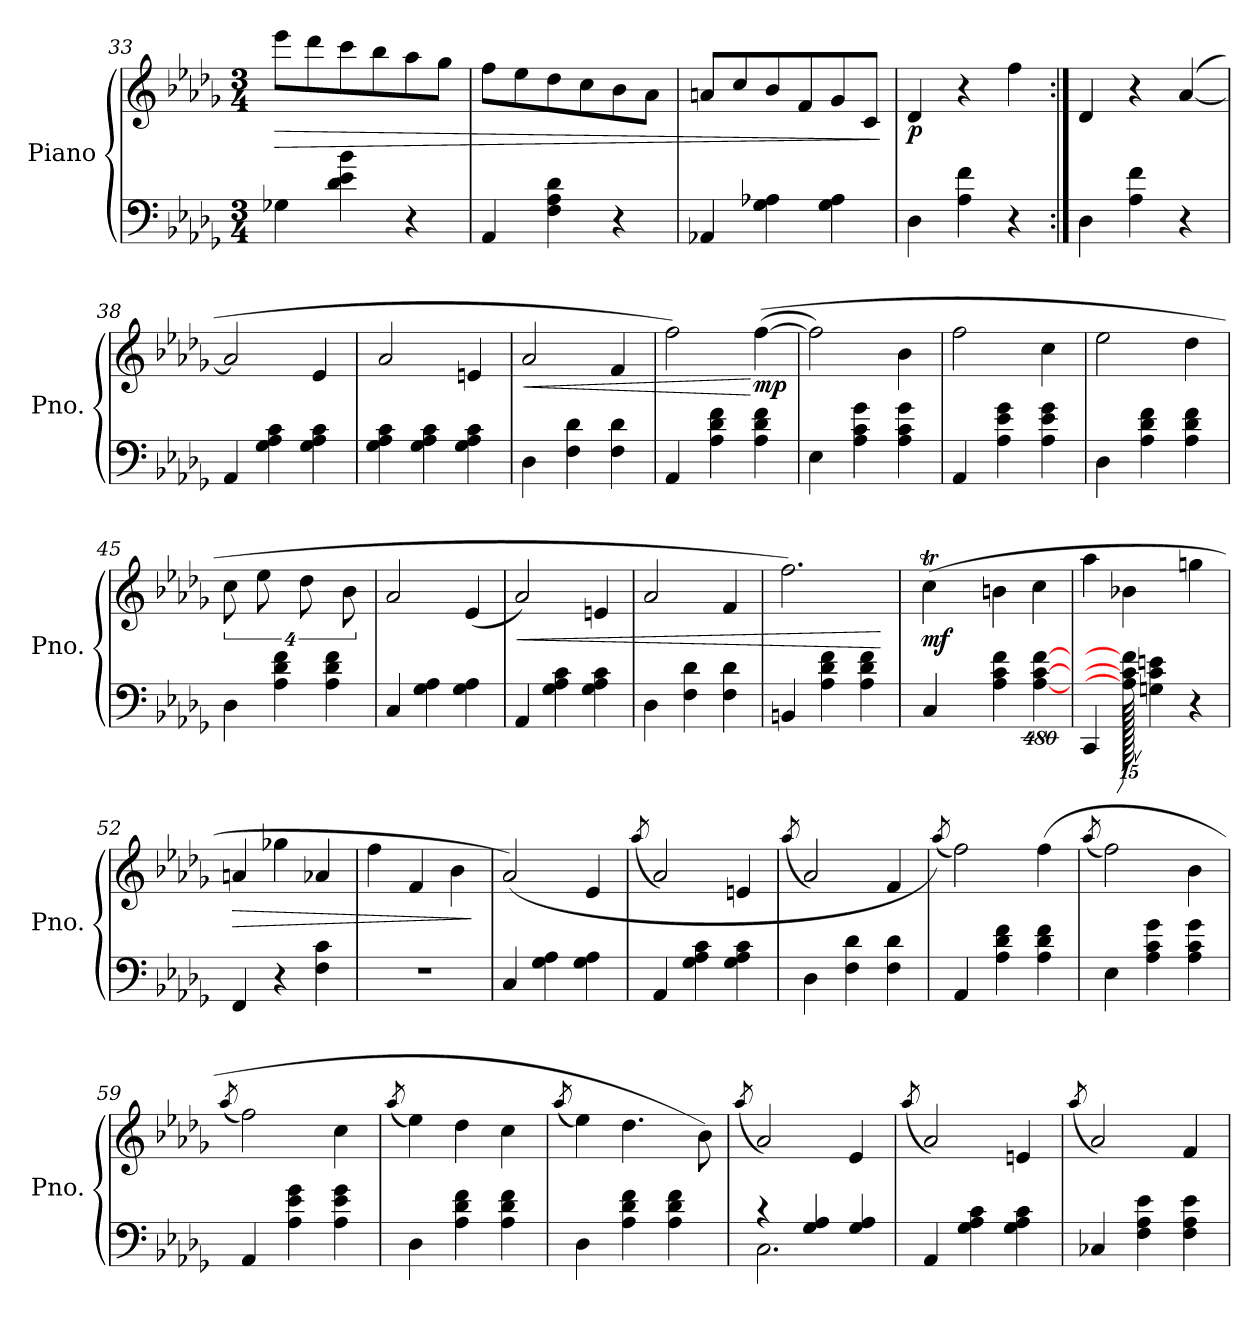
**kern	**kern	**dynam
*part1	*part1	*part1
*staff2	*staff1	*staff1/2
*I"Piano	*	*
*I'Pno.	*	*
*clefF4	*clefG2	*
*k[b-e-a-d-g-]	*k[b-e-a-d-g-]	*
*M3/4	*M3/4	*
=33	=33	=33
!	!	!LO:HP:b
4G-X\	8eee-\L	>
.	8ddd-\	.
4d-\ 4e-\ 4b-\	8ccc\	.
.	8bb-\	.
4r	8aa-\	.
.	8gg-\J	.
=34	=34	=34
4AA-/	8ff\L	.
.	8ee-\	.
4F\ 4A-\ 4d-\	8dd-\	.
.	8cc\	.
4r	8b-\	.
.	8a-\J	.
=35	=35	=35
4AA-X/	8an/L	.
.	8cc/	.
4G-\ 4A-X\	8b-/	.
.	8f/	.
4G-\ 4A-\	8g-/	.
.	8c/J	.
.	.	]
!!LO:LB:g=z
=36	=36	=36
!	!	!LO:DY:b
4D-\	4d-/	p
4A-\ 4f\	4r	.
4r	4ff\	.
=37:|!	=37:|!	=37:|!
4D-\	4d-/	.
4A-\ 4f\	4r	.
!	!	!LO:DY:b
!	!	!LO:DY:n=1:b
4r	(>[4a-/	p other-dynamics
=38	=38	=38
4AA-/	2a-/]	.
4G-\ 4A-\ 4c\	.	.
4G-\ 4A-\ 4c\	4e-/	.
=39	=39	=39
4G-\ 4A-\ 4c\	2a-/	.
4G-\ 4A-\ 4c\	.	.
4G-\ 4A-\ 4c\	4en/	.
=40	=40	=40
!	!	!LO:HP:b
4D-\	2a-/	<
4F\ 4d-\	.	.
4F\ 4d-\	4f/	.
=41	=41	=41
4AA-/	2ff\)	.
4A-\ 4d-\ 4f\	.	.
!	!	!LO:DY:n=1:b
4A-\ 4d-\ 4f\	(>(>[4ff\	[ mp
=42	=42	=42
4E-\	2ff\])	.
4A-\ 4c\ 4g-\	.	.
4A-\ 4c\ 4g-\	4b-\	.
!!LO:LB:g=z
=43	=43	=43
4AA-/	2ff\	.
4A-\ 4e-\ 4g-\	.	.
4A-\ 4e-\ 4g-\	4cc\	.
=44	=44	=44
4D-\	2ee-\	.
4A-\ 4d-\ 4f\	.	.
4A-\ 4d-\ 4f\	4dd-\	.
=45	=45	=45
4D-\	16%3cc\	.
.	16%3ee-\	.
4A-\ 4d-\ 4f\	.	.
.	16%3dd-\	.
4A-\ 4d-\ 4f\	.	.
.	16%3b-\	.
=46	=46	=46
4C/	2a-/	.
4G-\ 4A-\	.	.
4G-\ 4A-\	(<4e-/	.
=47	=47	=47
!	!	!LO:HP:b
4AA-/	2a-/)	<
4G-\ 4A-\ 4c\	.	.
4G-\ 4A-\ 4c\	4en/	.
=48	=48	=48
4D-\	2a-/	.
4F\ 4d-\	.	.
4F\ 4d-\	4f/	.
=49	=49	=49
4BBn/	2.ff\)	.
4A-\ 4d-\ 4f\	.	.
4A-\ 4d-\ 4f\	.	.
.	.	[
!!LO:LB:g=z
=50	=50	=50
*	*^	*
*	*	*Xtuplet	*
!	!	!LO:N:vis=8	!LO:DY:b
1920ryy	(>4cct\	1920%107cc!\Lyy	mf
4C/	.	.	.
!	!	!LO:N:vis=8	!
.	.	1920%107dd-!\yy	.
!	!	!LO:N:vis=8	!
.	.	1920%107cc!\Jyy	.
.	.	640%373ryy	.
.	4bn\	.	.
4A-\ 4c\ 4f\	.	.	.
.	4cc\	.	.
[1920%479A-\ [1920%479c\ [1920%479f\	.	.	.
*	*v	*v	*
=51	=51	=51
4CC/	4aa-\	.
1920A-\] 1920c\] 1920f\]	4b-X\	.
4Gn\ 4c\ 4en\	.	.
.	4ggn\	.
4r	.	.
.	1920ryy	.
=52	=52	=52
!	!	!LO:HP:b
4FF/	4an/	>
4r	4gg-X\	.
4F\ 4c\	4a-X/	.
=53	=53	=53
2.r	4ff\	.
.	4f/	.
.	4b-\	.
.	.	]
=54	=54	=54
!	!	!LO:DY:b
4C/	(>2a-/)	other-dynamics
4G-\ 4A-\	.	.
4G-\ 4A-\	4e-/	.
=55	=55	=55
.	(<8qaa-/	.
4AA-/	2a-/)	.
4G-\ 4A-\ 4c\	.	.
4G-\ 4A-\ 4c\	4en/	.
!!LO:LB:g=z
=56	=56	=56
.	(<8qaa-/	.
4D-\	2a-/)	.
4F\ 4d-\	.	.
4F\ 4d-\	4f/	.
=57	=57	=57
.	(<8qaa-/)	.
4AA-/	2ff\)	.
4A-\ 4d-\ 4f\	.	.
4A-\ 4d-\ 4f\	(>4ff\	.
=58	=58	=58
.	(<8qaa-/	.
4E-\	2ff\)	.
4A-\ 4c\ 4g-\	.	.
4A-\ 4c\ 4g-\	4b-\	.
=59	=59	=59
.	(<8qaa-/	.
4AA-/	2ff\)	.
4A-\ 4e-\ 4g-\	.	.
4A-\ 4e-\ 4g-\	4cc\	.
=60	=60	=60
.	(<8qaa-/	.
4D-\	4ee-\)	.
4A-\ 4d-\ 4f\	4dd-\	.
4A-\ 4d-\ 4f\	4cc\	.
=61	=61	=61
.	(<8qaa-/	.
4D-\	4ee-\)	.
4A-\ 4d-\ 4f\	4.dd-\	.
4A-\ 4d-\ 4f\	.	.
.	8b-\)	.
=62	=62	=62
.	(<8qaa-/	.
*^	*	*
4rc	2.C\	2a-/)	.
4G-/ 4A-/	.	.	.
4G-/ 4A-/	.	4e-/	.
*v	*v	*	*
!!LO:LB:g=z
=63	=63	=63
.	(<8qaa-/	.
4AA-/	2a-/)	.
4G-\ 4A-\ 4c\	.	.
4G-\ 4A-\ 4c\	4en/	.
=64	=64	=64
.	(<8qaa-/	.
4C-X/	2a-/)	.
4F\ 4A-\ 4e-\	.	.
4F\ 4A-\ 4e-\	4f/	.
=	=	=
*-	*-	*-
